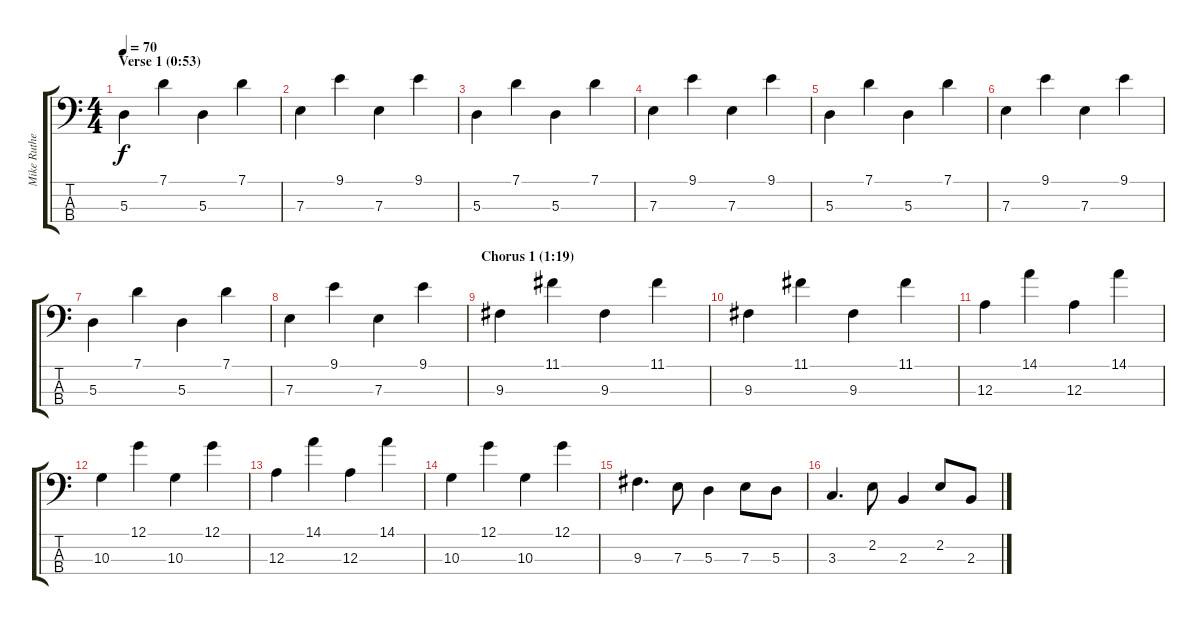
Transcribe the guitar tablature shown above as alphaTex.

\track ("Mike Rutherford (bass)" "Mike Ruthe") {instrument electricbassfinger}
\staff {score tabs}
\tuning (G2 D2 A1 E1) {hide}
\ts (4 4)
\section ("" "Verse 1 (0:53)")
\tempo 70
\clef f4
\ks c
5.3.4{dy f} 7.1.4 5.3.4 7.1.4 |
7.3.4 9.1.4 7.3.4 9.1.4 |
5.3.4 7.1.4 5.3.4 7.1.4 |
7.3.4 9.1.4 7.3.4 9.1.4 |
5.3.4 7.1.4 5.3.4 7.1.4 |
7.3.4 9.1.4 7.3.4 9.1.4 |
5.3.4 7.1.4 5.3.4 7.1.4 |
7.3.4 9.1.4 7.3.4 9.1.4 |
\section ("" "Chorus 1 (1:19)")
9.3.4 11.1.4 9.3.4 11.1.4 |
9.3.4 11.1.4 9.3.4 11.1.4 |
12.3.4 14.1.4 12.3.4 14.1.4 |
10.3.4 12.1.4 10.3.4 12.1.4 |
12.3.4 14.1.4 12.3.4 14.1.4 |
10.3.4 12.1.4 10.3.4 12.1.4 |
9.3.4{d} 7.3.8 5.3.4 7.3.8 5.3.8 |
3.3.4{d} 2.2.8 2.3.4 2.2.8 2.3.8
